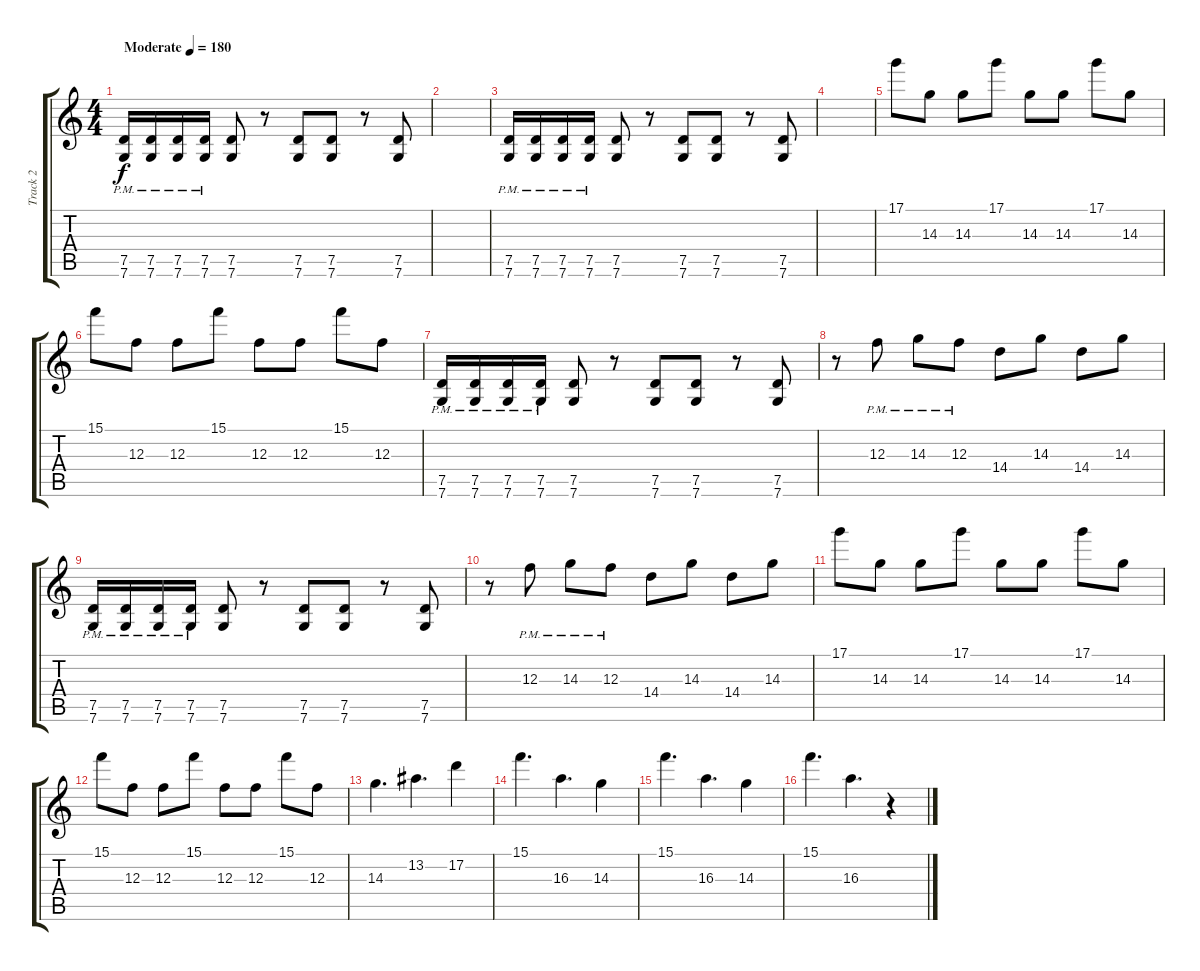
\track ("Track 2" "Track 2") {instrument distortionguitar}
\staff {score tabs}
\tuning (D4 A3 F3 C3 G2 C2) {hide}
\ts (4 4)
\tempo (180 "Moderate")
\clef g2
\ks c
(7.5{pm} 7.6{pm}).16{dy f instrument distortionguitar} (7.5{pm} 7.6{pm}).16 (7.5{pm} 7.6{pm}).16 (7.5{pm} 7.6{pm}).16 (7.5 7.6).8 r.8 (7.5 7.6).8 (7.5 7.6).8 r.8 (7.5 7.6).8 |
|
(7.5{pm} 7.6{pm}).16 (7.5{pm} 7.6{pm}).16 (7.5{pm} 7.6{pm}).16 (7.5{pm} 7.6{pm}).16 (7.5 7.6).8 r.8 (7.5 7.6).8 (7.5 7.6).8 r.8 (7.5 7.6).8 |
|
17.1.8 14.3.8 14.3.8 17.1.8 14.3.8 14.3.8 17.1.8 14.3.8 |
15.1.8 12.3.8 12.3.8 15.1.8 12.3.8 12.3.8 15.1.8 12.3.8 |
(7.5{pm} 7.6{pm}).16 (7.5{pm} 7.6{pm}).16 (7.5{pm} 7.6{pm}).16 (7.5{pm} 7.6{pm}).16 (7.5 7.6).8 r.8 (7.5 7.6).8 (7.5 7.6).8 r.8 (7.5 7.6).8 |
r.8 12.3{pm}.8 14.3{pm}.8 12.3{pm}.8 14.4.8 14.3.8 14.4.8 14.3.8 |
(7.5{pm} 7.6{pm}).16 (7.5{pm} 7.6{pm}).16 (7.5{pm} 7.6{pm}).16 (7.5{pm} 7.6{pm}).16 (7.5 7.6).8 r.8 (7.5 7.6).8 (7.5 7.6).8 r.8 (7.5 7.6).8 |
r.8 12.3{pm}.8 14.3{pm}.8 12.3{pm}.8 14.4.8 14.3.8 14.4.8 14.3.8 |
17.1.8 14.3.8 14.3.8 17.1.8 14.3.8 14.3.8 17.1.8 14.3.8 |
15.1.8 12.3.8 12.3.8 15.1.8 12.3.8 12.3.8 15.1.8 12.3.8 |
14.3.4{d} 13.2.4{d} 17.2.4 |
15.1.4{d} 16.3.4{d} 14.3.4 |
15.1.4{d} 16.3.4{d} 14.3.4 |
15.1.4{d} 16.3.4{d} r.4
